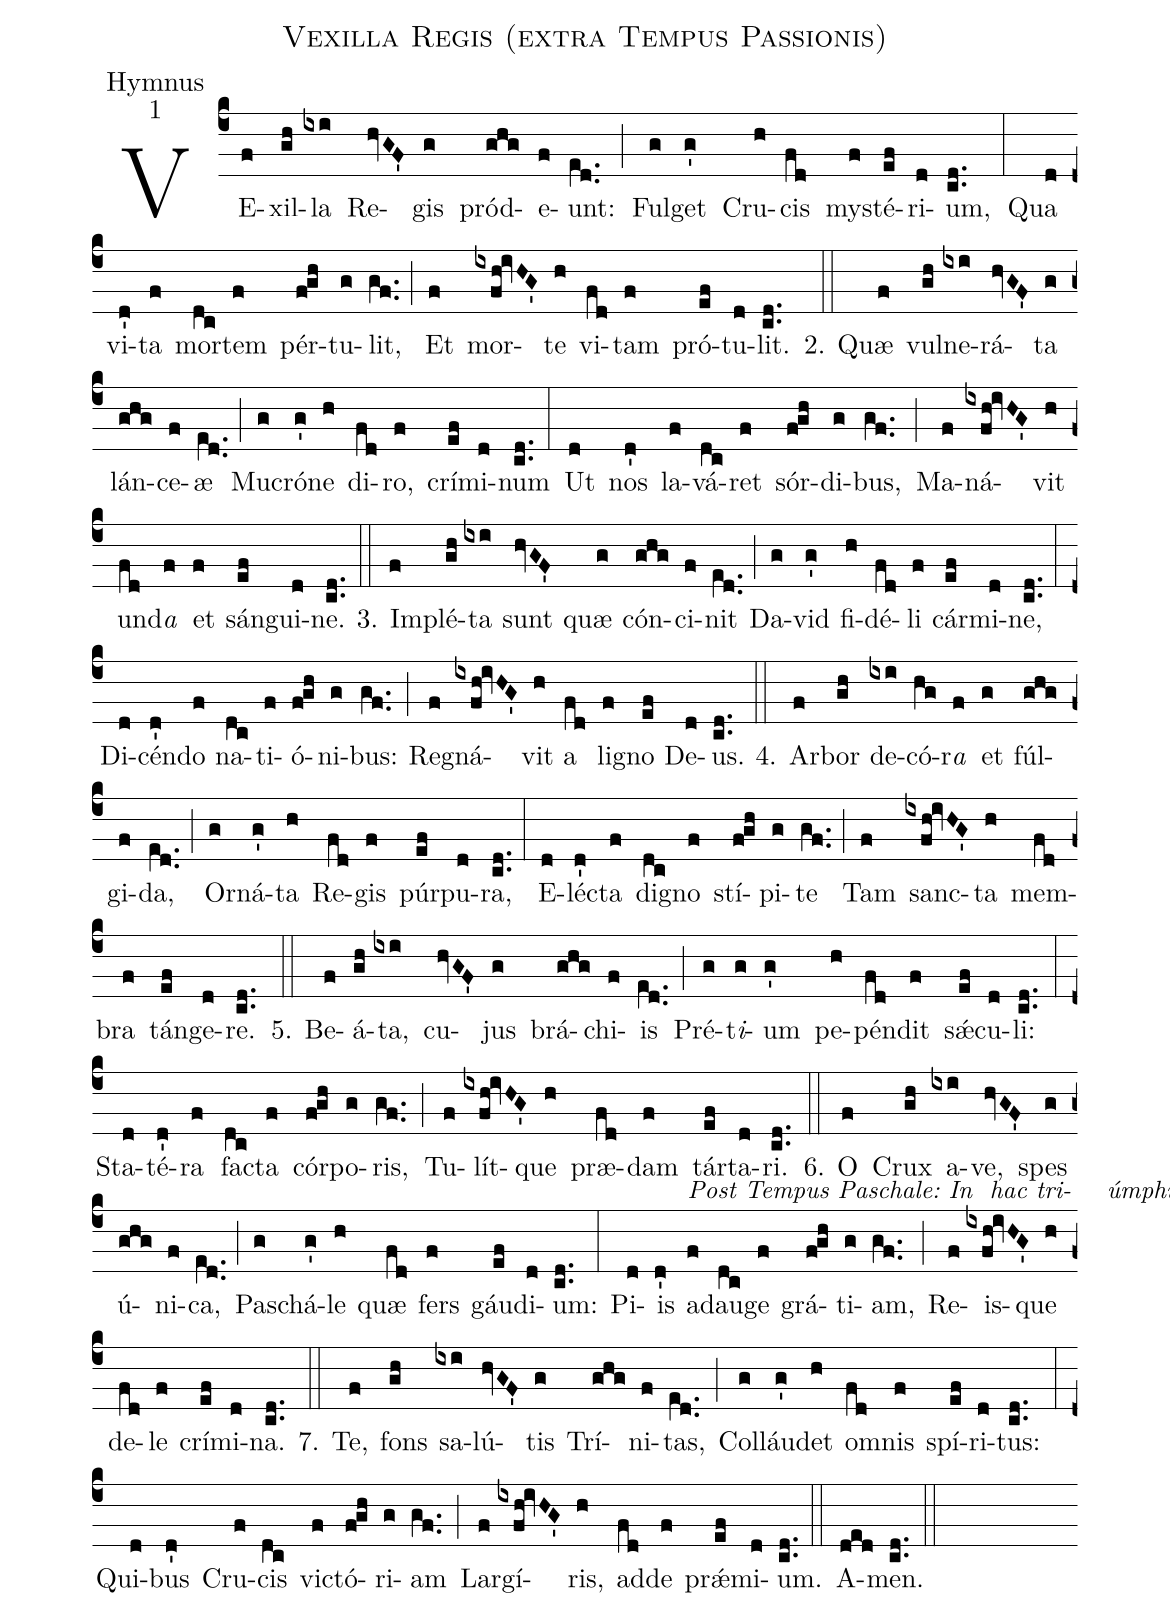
name: Vexilla Regis (extra Tempus Passionis);
office-part: Hymnus;
mode: 1;
%%
(c4) VE(f)xil(gh)la(ixi) Re(hvGF')gis(g) pród(ghg)e(f)unt:(e[ll:1]d..) (;) Ful(g)get(g') Cru(h)cis(fd) mys(f)té(ef)ri(d)um,(cd..) (:)
Qua(d) vi(d')ta(f) mor(dc)tem(f) pér(fgh)tu(g)lit,(gf..) (;) Et(f) mor(ixfh!ivHG')te(h) vi(fd)tam(f) pró(ef)tu(d)lit.(cd..) (::)
2. Quæ(f) vul(gh)ne(ixi)rá(hvGF')ta(g) lán(ghg)ce(f)æ(e[ll:1]d..) (;) Mu(g)cró(g')ne(h) di(fd)ro,(f) crí(ef)mi(d)num(cd..) (:)
Ut(d) nos(d') la(f)vá(dc)ret(f) sór(fgh)di(g)bus,(gf..) (;) Ma(f)ná(ixfh!ivHG')vit(h) un(fd)d{<i>a</i>}(f) et(f) sán(ef)gui(d)ne.(cd..) (::)
3. Im(f)plé(gh)ta(ixi) sunt(hvGF') quæ(g) cón(ghg)ci(f)nit(e[ll:1]d..) (;) Da(g)vid(g') fi(h)dé(fd)li(f) cár(ef)mi(d)ne,(cd..) (:)
Di(d)cén(d')do(f) na(dc)ti(f)ó(fgh)ni(g)bus:(gf..) (;) Re(f)gná(ixfh!ivHG')vit(h) a(fd) li(f)gno(ef) De(d)us.(cd..) (::)
4. Ar(f)bor(gh) de(ixi)có(hg)r{<i>a</i>}(f) et(g) fúl(ghg)gi(f)da,(e[ll:1]d..) (;) Or(g)ná(g')ta(h) Re(fd)gis(f) púr(ef)pu(d)ra,(cd..) (:)
E(d)léc(d')ta(f) di(dc)gno(f) stí(fgh)pi(g)te(gf..) (;) Tam(f) sanc(ixfh!ivHG')ta(h) mem(fd)bra(f) tán(ef)ge(d)re.(cd..) (::)
5. Be(f)á(gh)ta,(ixi) cu(hvGF')jus(g) brá(ghg)chi(f)is(e[ll:1]d..) (;) Pré(g)t{<i>i</i>}(g)um(g') pe(h)pén(fd)dit(f) sǽ(ef)cu(d)li:(cd..) (:)
Sta(d)té(d')ra(f) fac(dc)ta(f) cór(fgh)po(g)ris,(gf..) (;) Tu(f)lít(ixfh!ivHG')que(h) præ(fd)dam(f) tár(ef)ta(d)ri.(cd..) (::)
6. O(f) Crux(gh) a(ixi)ve,(hvGF') spes(g) ú(ghg)ni(f)ca,(e[ll:1]d..) (;) Pas(g)chá(g')le(h) quæ(fd) fers(f) gáu(ef)di(d)um:(cd..) (:)
Pi(d)is(d') a<alt>Post Tempus Paschale:</alt>(f)dau(dc)ge(f) grá(fgh)ti(g)am,(gf..) (;) Re<alt>In ~hac tri- ~~~úmphi ~~~gló- ri- ~a:</alt>(f)is(ixfh!ivHG')que(h) de(fd)le(f) crí(ef)mi(d)na.(cd..) (::)
7. Te,(f) fons(gh) sa(ixi)lú(hvGF')tis(g) Trí(ghg)ni(f)tas,(e[ll:1]d..) (;) Col(g)láu(g')det(h) om(fd)nis(f) spí(ef)ri(d)tus:(cd..) (:)
Qui(d)bus(d') Cru(f)cis(dc) vic(f)tó(fgh)ri(g)am(gf..) (;) Lar(f)gí(ixfh!ivHG')ris,(h) ad(fd)de(f) prǽ(ef)mi(d)um.(cd..) (::)
A(ded)men.(cd..) (::)
